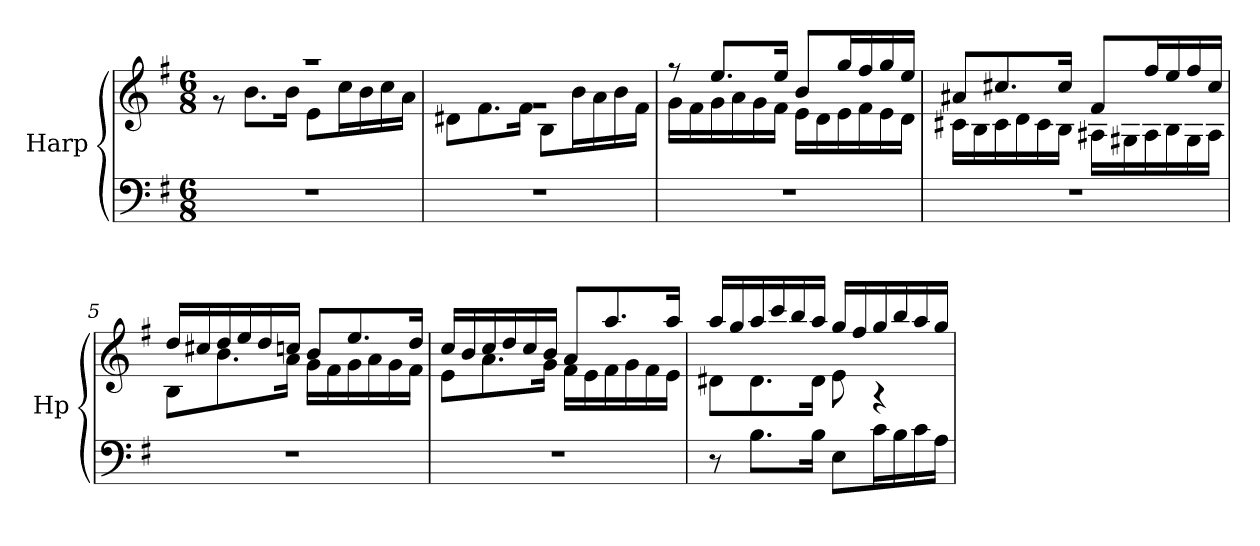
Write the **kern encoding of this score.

**kern	**kern
*part1	*part1
*staff2	*staff1
*I"Harp	*
*I'Hp	*
*clefF4	*clefG2
*k[f#]	*k[f#]
*M6/8	*M6/8
=1	=1
*	*^
2.r	2.r	8r
.	.	8.b\L
.	.	16b\Jk
.	.	8e\L
.	.	16cc\L
.	.	16b\
.	.	16cc\
.	.	16a\JJ
=2	=2	=2
2.r	2.rg	8d#X\L
.	.	8.f#\
.	.	16f#\Jk
.	.	8B\L
.	.	16b\L
.	.	16a\
.	.	16b\
.	.	16f#\JJ
=3	=3	=3
2.r	8r	16g\LL
.	.	16f#\
.	8.ee/L	16g\
.	.	16a\
.	.	16g\
.	16ee/Jk	16f#\JJ
.	8b/L	16e\LL
.	.	16d\
.	16gg/L	16e\
.	16ff#/	16f#\
.	16gg/	16e\
.	16ee/JJ	16d\JJ
!!LO:LB:g=z	!!
=4	=4	=4
2.r	8a#X/L	16c#X\LL
.	.	16B\
.	8.cc#X/	16c#\
.	.	16d\
.	.	16c#\
.	16cc#/Jk	16B\JJ
.	8f#/L	16A#X\LL
.	.	16G#X\
.	16ff#/L	16A#\
.	16ee/	16B\
.	16ff#/	16G#\
.	16cc#/JJ	16A#\JJ
=5	=5	=5
2.r	16dd/LL	8B\L
.	16cc#X/	.
.	16dd/	8.b\
.	16ee/	.
.	16dd/	.
.	16ccn/JJ	16a\Jk
.	8b/L	16g\LL
.	.	16f#\
.	8.ee/	16g\
.	.	16a\
.	.	16g\
.	16dd/Jk	16f#\JJ
=6	=6	=6
2.r	16cc/LL	8e\L
.	16b/	.
.	16cc/	8.a\
.	16dd/	.
.	16cc/	.
.	16b/JJ	16g\Jk
.	8a/L	16f#\LL
.	.	16e\
.	8.aa/	16f#\
.	.	16g\
.	.	16f#\
.	16aa/Jk	16e\JJ
!!LO:LB:g=z	!!
=7	=7	=7
8r	16aa/LL	8d#X\L
.	16gg/	.
8.B\L	16aa/	8.d#\
.	16ccc/	.
.	16bb/	.
16B\Jk	16aa/JJ	16d#\Jk
8E\L	16gg/LL	8e\
.	16ff#/	.
16c\L	16gg/	4rA
16B\	16bb/	.
16c\	16aa/	.
16A\JJ	16gg/JJ	.
*	*v	*v
=	=
*-	*-
